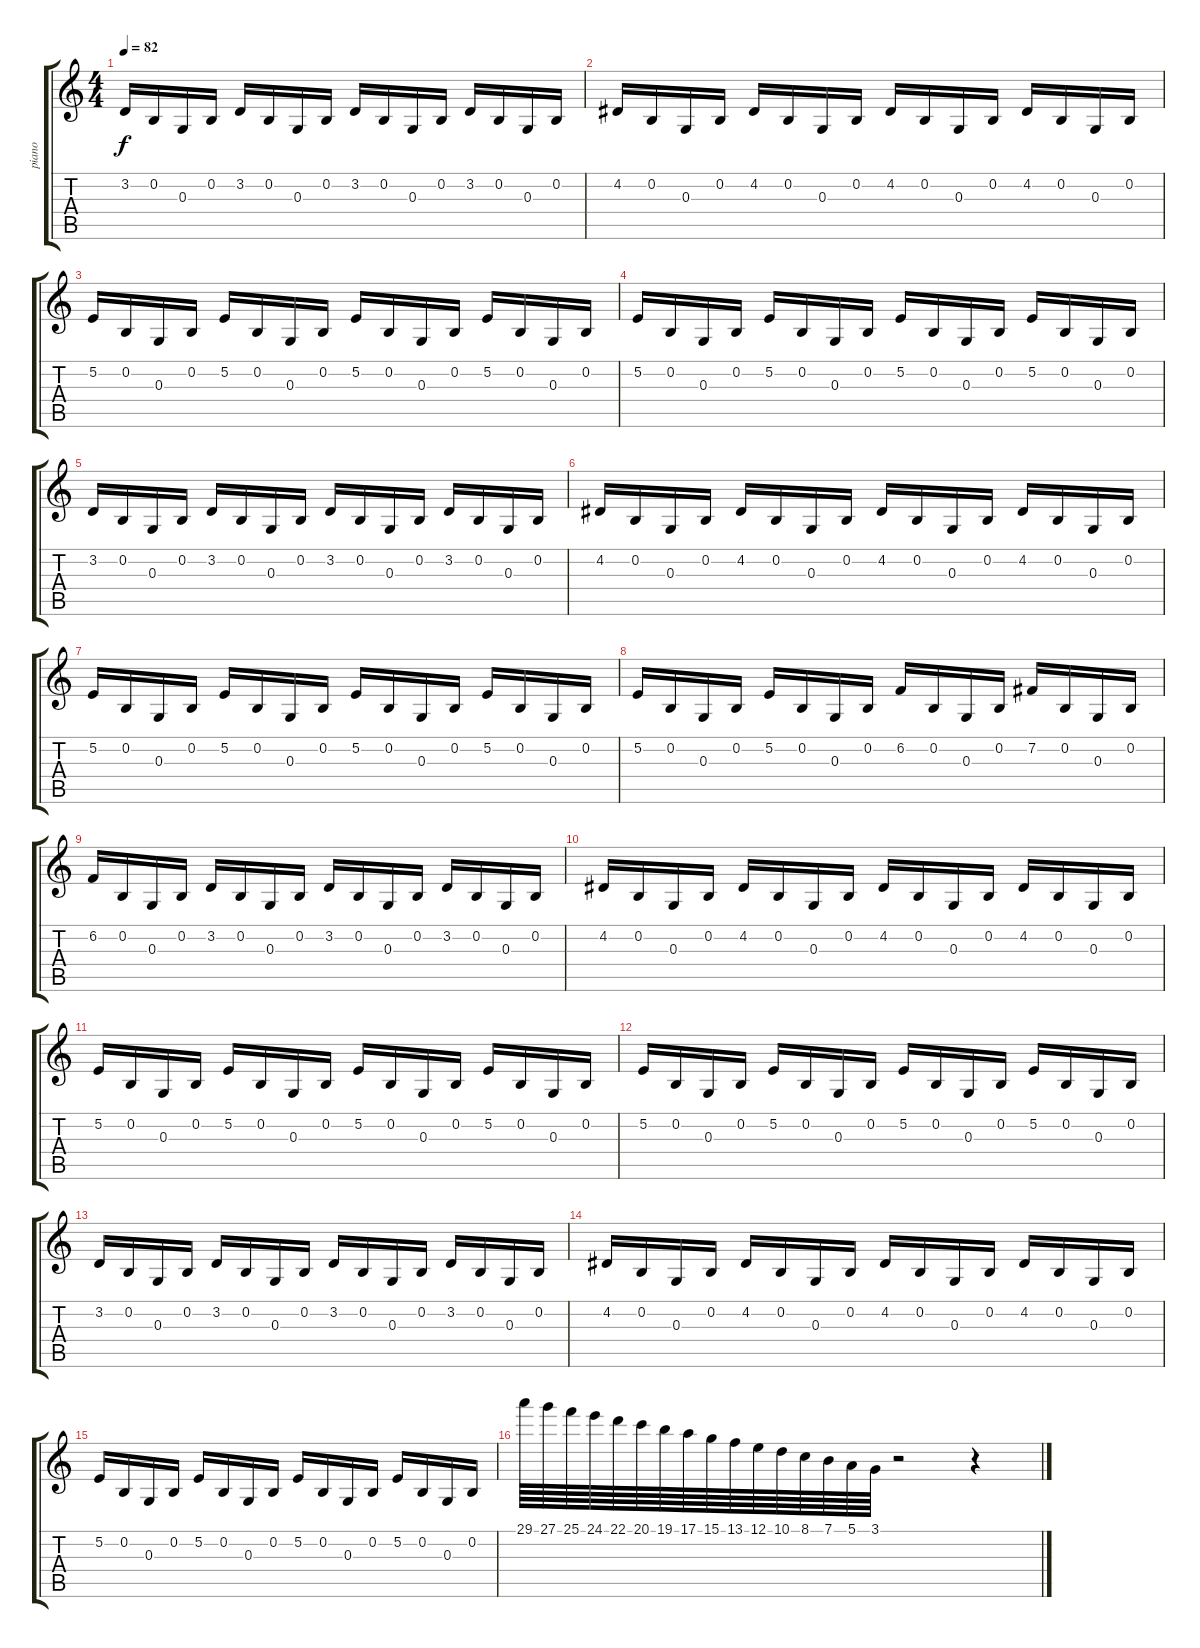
\track ("piano" "piano") {instrument acousticgrandpiano}
\staff {score tabs}
\tuning (E4 B3 G3 D3 A2 E2) {hide}
\ts (4 4)
\tempo 82
\clef g2
\ks c
3.2.16{dy f} 0.2.16 0.3.16 0.2.16 3.2.16 0.2.16 0.3.16 0.2.16 3.2.16 0.2.16 0.3.16 0.2.16 3.2.16 0.2.16 0.3.16 0.2.16 |
4.2.16 0.2.16 0.3.16 0.2.16 4.2.16 0.2.16 0.3.16 0.2.16 4.2.16 0.2.16 0.3.16 0.2.16 4.2.16 0.2.16 0.3.16 0.2.16 |
5.2.16 0.2.16 0.3.16 0.2.16 5.2.16 0.2.16 0.3.16 0.2.16 5.2.16 0.2.16 0.3.16 0.2.16 5.2.16 0.2.16 0.3.16 0.2.16 |
5.2.16 0.2.16 0.3.16 0.2.16 5.2.16 0.2.16 0.3.16 0.2.16 5.2.16 0.2.16 0.3.16 0.2.16 5.2.16 0.2.16 0.3.16 0.2.16 |
3.2.16 0.2.16 0.3.16 0.2.16 3.2.16 0.2.16 0.3.16 0.2.16 3.2.16 0.2.16 0.3.16 0.2.16 3.2.16 0.2.16 0.3.16 0.2.16 |
4.2.16 0.2.16 0.3.16 0.2.16 4.2.16 0.2.16 0.3.16 0.2.16 4.2.16 0.2.16 0.3.16 0.2.16 4.2.16 0.2.16 0.3.16 0.2.16 |
5.2.16 0.2.16 0.3.16 0.2.16 5.2.16 0.2.16 0.3.16 0.2.16 5.2.16 0.2.16 0.3.16 0.2.16 5.2.16 0.2.16 0.3.16 0.2.16 |
5.2.16 0.2.16 0.3.16 0.2.16 5.2.16 0.2.16 0.3.16 0.2.16 6.2.16 0.2.16 0.3.16 0.2.16 7.2.16 0.2.16 0.3.16 0.2.16 |
6.2.16 0.2.16 0.3.16 0.2.16 3.2.16 0.2.16 0.3.16 0.2.16 3.2.16 0.2.16 0.3.16 0.2.16 3.2.16 0.2.16 0.3.16 0.2.16 |
4.2.16 0.2.16 0.3.16 0.2.16 4.2.16 0.2.16 0.3.16 0.2.16 4.2.16 0.2.16 0.3.16 0.2.16 4.2.16 0.2.16 0.3.16 0.2.16 |
5.2.16 0.2.16 0.3.16 0.2.16 5.2.16 0.2.16 0.3.16 0.2.16 5.2.16 0.2.16 0.3.16 0.2.16 5.2.16 0.2.16 0.3.16 0.2.16 |
5.2.16 0.2.16 0.3.16 0.2.16 5.2.16 0.2.16 0.3.16 0.2.16 5.2.16 0.2.16 0.3.16 0.2.16 5.2.16 0.2.16 0.3.16 0.2.16 |
3.2.16 0.2.16 0.3.16 0.2.16 3.2.16 0.2.16 0.3.16 0.2.16 3.2.16 0.2.16 0.3.16 0.2.16 3.2.16 0.2.16 0.3.16 0.2.16 |
4.2.16 0.2.16 0.3.16 0.2.16 4.2.16 0.2.16 0.3.16 0.2.16 4.2.16 0.2.16 0.3.16 0.2.16 4.2.16 0.2.16 0.3.16 0.2.16 |
5.2.16 0.2.16 0.3.16 0.2.16 5.2.16 0.2.16 0.3.16 0.2.16 5.2.16 0.2.16 0.3.16 0.2.16 5.2.16 0.2.16 0.3.16 0.2.16 |
29.1.64 27.1.64 25.1.64 24.1.64 22.1.64 20.1.64 19.1.64 17.1.64 15.1.64 13.1.64 12.1.64 10.1.64 8.1.64 7.1.64 5.1.64 3.1.64 r.2 r.4
